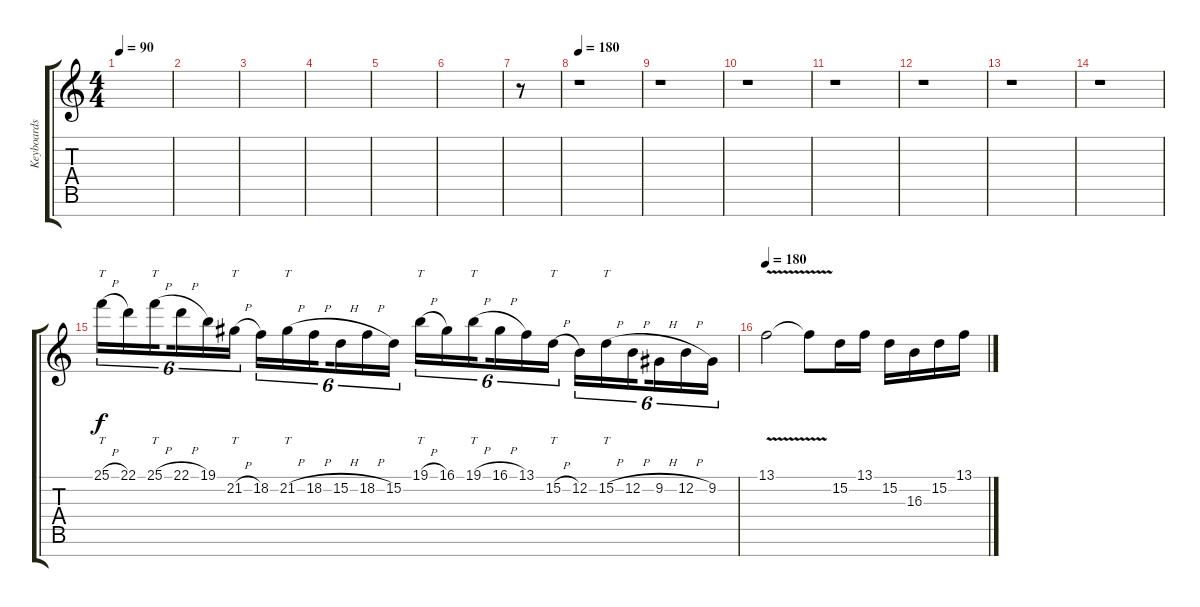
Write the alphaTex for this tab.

\track ("Keyboards 1" "Keyboards ") {instrument electricgrandpiano}
\staff {score tabs}
\tuning (E4 B3 G3 D3 A2 E2 B1) {hide}
\ts (4 4)
\tempo 90
\clef g2
\ks c
|
|
|
|
|
|
r.8 |
\tempo 180
r.1 |
r.1 |
r.1 |
r.1 |
r.1 |
r.1 |
r.1 |
25.1{h}.16{tt tu (6 4) volume 13 balance 8 instrument lead1square} 22.1.16{tu (6 4)} 25.1{h}.16{tt tu (6 4) beam splitsecondary} 22.1{h}.16{tu (6 4)} 19.1.16{tu (6 4)} 21.2{h}.16{tt tu (6 4)} 18.2.16{tu (6 4)} 21.2{h}.16{tt tu (6 4)} 18.2{h}.16{tu (6 4) beam splitsecondary} 15.2{h}.16{tu (6 4)} 18.2{h}.16{tu (6 4)} 15.2.16{tu (6 4)} 19.1{h}.16{tt tu (6 4)} 16.1.16{tu (6 4)} 19.1{h}.16{tt tu (6 4) beam splitsecondary} 16.1{h}.16{tu (6 4)} 13.1.16{tu (6 4)} 15.2{h}.16{tt tu (6 4)} 12.2.16{tu (6 4)} 15.2{h}.16{tt tu (6 4)} 12.2{h}.16{tu (6 4) beam splitsecondary} 9.2{h}.16{tu (6 4)} 12.2{h}.16{tu (6 4)} 9.2.16{tu (6 4)} |
\tempo 180
13.1{v}.2 13.1{t}.8 15.2.16 13.1.16 15.2.16 16.3.16 15.2.16 13.1.16
